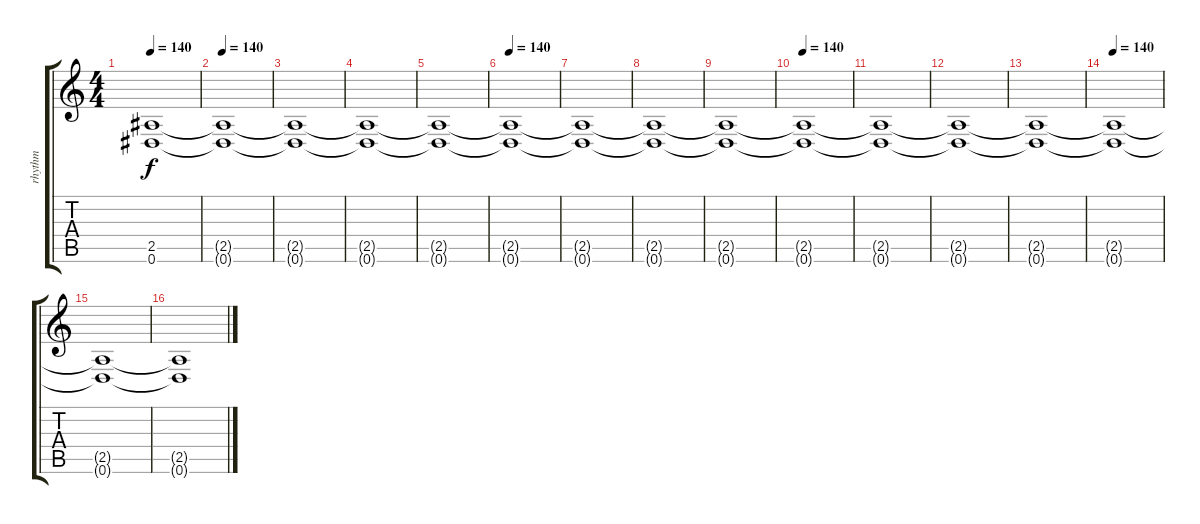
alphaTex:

\track ("rhythm" "rhythm") {instrument overdrivenguitar}
\staff {score tabs}
\tuning (Eb4 Bb3 Gb3 Db3 Ab2 Eb2) {hide}
\ts (4 4)
\tempo 140
\clef g2
\ks c
(2.5{t} 0.6{t}).1{dy f} |
\tempo 140
(2.5{t} 0.6{t}).1 |
(2.5{t} 0.6{t}).1 |
(2.5{t} 0.6{t}).1 |
(2.5{t} 0.6{t}).1 |
\tempo 140
(2.5{t} 0.6{t}).1 |
(2.5{t} 0.6{t}).1 |
(2.5{t} 0.6{t}).1 |
(2.5{t} 0.6{t}).1 |
\tempo 140
(2.5{t} 0.6{t}).1 |
(2.5{t} 0.6{t}).1 |
(2.5{t} 0.6{t}).1 |
(2.5{t} 0.6{t}).1 |
\tempo 140
(2.5{t} 0.6{t}).1 |
(2.5{t} 0.6{t}).1 |
(2.5{t} 0.6{t}).1
